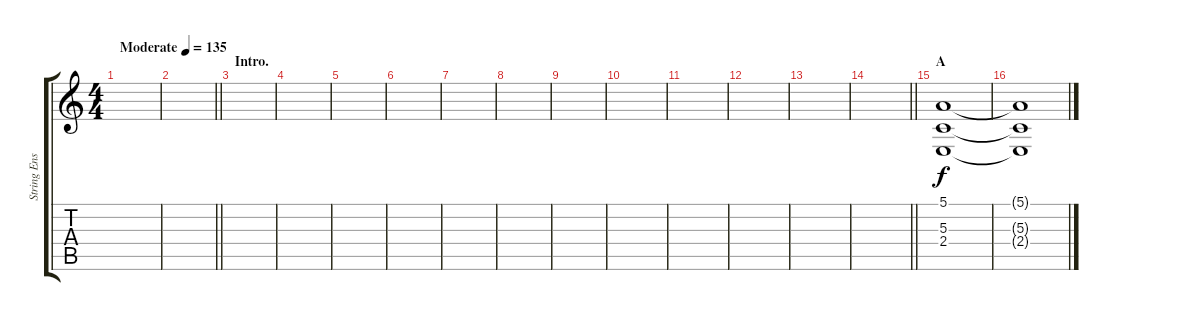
\track ("String Ensemble" "String Ens") {instrument stringensemble2}
\staff {score tabs}
\tuning (E4 B3 G3 D3 A2 E2) {hide}
\ts (4 4)
\tempo (135 "Moderate")
\clef g2
\ks c
|
\barLineRight lightlight
|
\section ("" "Intro.")
|
|
|
|
|
|
|
|
|
|
|
\barLineRight lightlight
|
\section ("" "A")
(5.1 5.3 2.4).1 |
(5.1{t} 5.3{t} 2.4{t}).1
